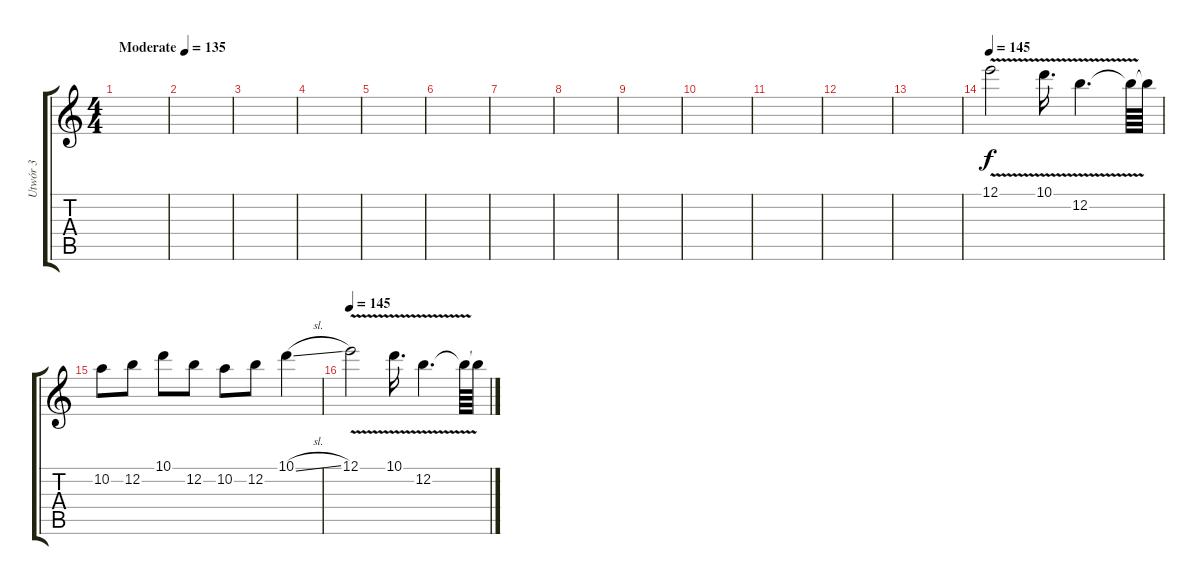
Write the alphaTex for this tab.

\track ("Utwór 3" "Utwór 3") {instrument overdrivenguitar}
\staff {score tabs}
\tuning (E4 B3 G3 D3 A2 E2) {hide}
\ts (4 4)
\tempo (135 "Moderate")
\clef g2
\ks c
|
|
|
|
|
|
|
|
|
|
|
|
|
\tempo 145
12.1{v}.2 10.1{v}.16{d} 12.2{v}.4{d} 12.2{t}.64 12.2{t}.64 |
10.2.8 12.2.8 10.1.8 12.2.8 10.2.8 12.2.8 10.1{sl}.4 |
\tempo 145
12.1{v}.2 10.1{v}.16{d} 12.2{v}.4{d} 12.2{t}.64 12.2{t}.64
